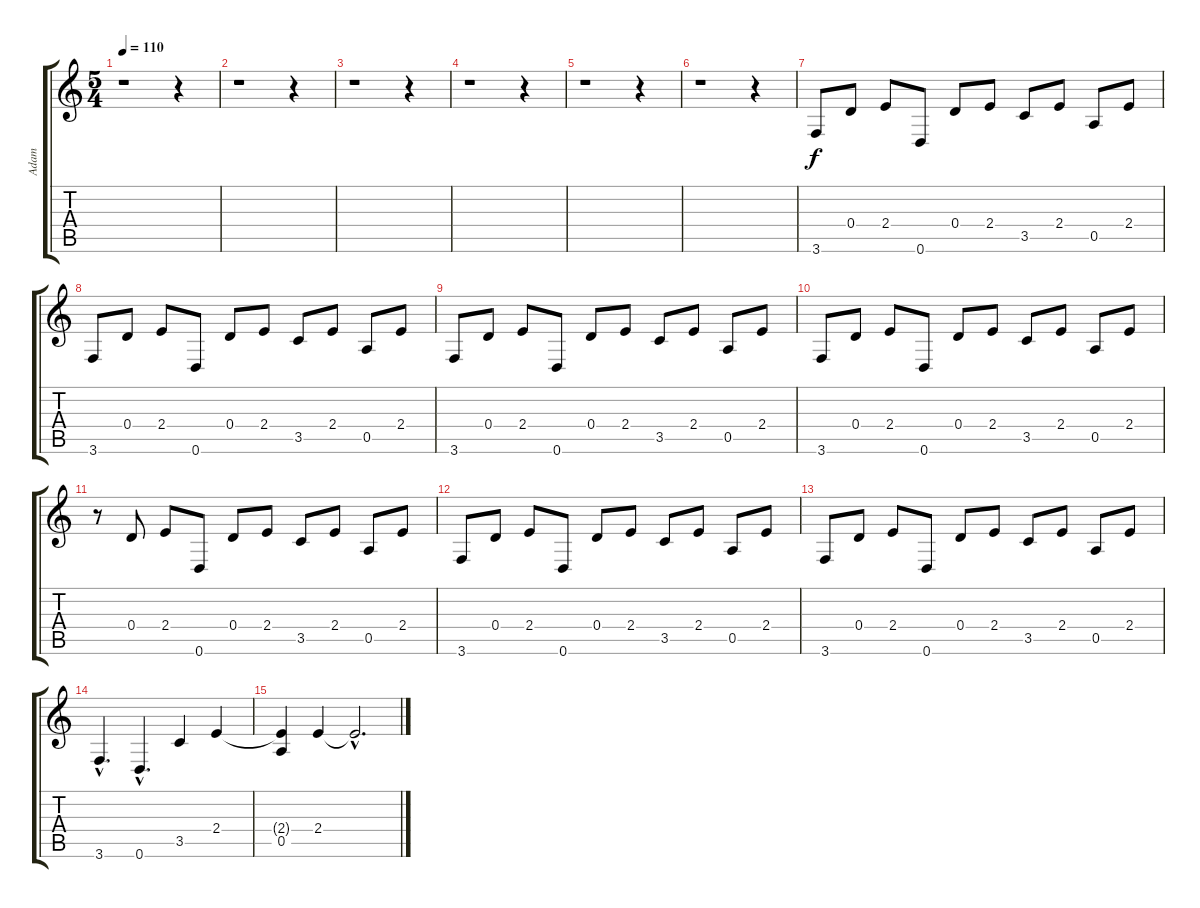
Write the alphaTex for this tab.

\track ("Adam" "Adam") {instrument electricguitarmuted}
\staff {score tabs}
\tuning (E4 B3 G3 D3 A2 D2) {hide}
\ts (5 4)
\tempo 110
\clef g2
\ks c
r.1{dy f} r.4 |
r.1 r.4 |
r.1 r.4 |
r.1 r.4 |
r.1 r.4 |
r.1 r.4 |
3.6.8 0.4.8 2.4.8 0.6.8 0.4.8 2.4.8 3.5.8 2.4.8 0.5.8 2.4.8 |
3.6.8 0.4.8 2.4.8 0.6.8 0.4.8 2.4.8 3.5.8 2.4.8 0.5.8 2.4.8 |
3.6.8 0.4.8 2.4.8 0.6.8 0.4.8 2.4.8 3.5.8 2.4.8 0.5.8 2.4.8 |
3.6.8 0.4.8 2.4.8 0.6.8 0.4.8 2.4.8 3.5.8 2.4.8 0.5.8 2.4.8 |
r.8 0.4.8 2.4.8 0.6.8 0.4.8 2.4.8 3.5.8 2.4.8 0.5.8 2.4.8 |
3.6.8 0.4.8 2.4.8 0.6.8 0.4.8 2.4.8 3.5.8 2.4.8 0.5.8 2.4.8 |
3.6.8 0.4.8 2.4.8 0.6.8 0.4.8 2.4.8 3.5.8 2.4.8 0.5.8 2.4.8 |
3.6{hac}.4{d} 0.6{hac}.4{d} 3.5.4 2.4.4 |
(2.4{t} 0.5).4 2.4.4 2.4{hac t}.2{d}
